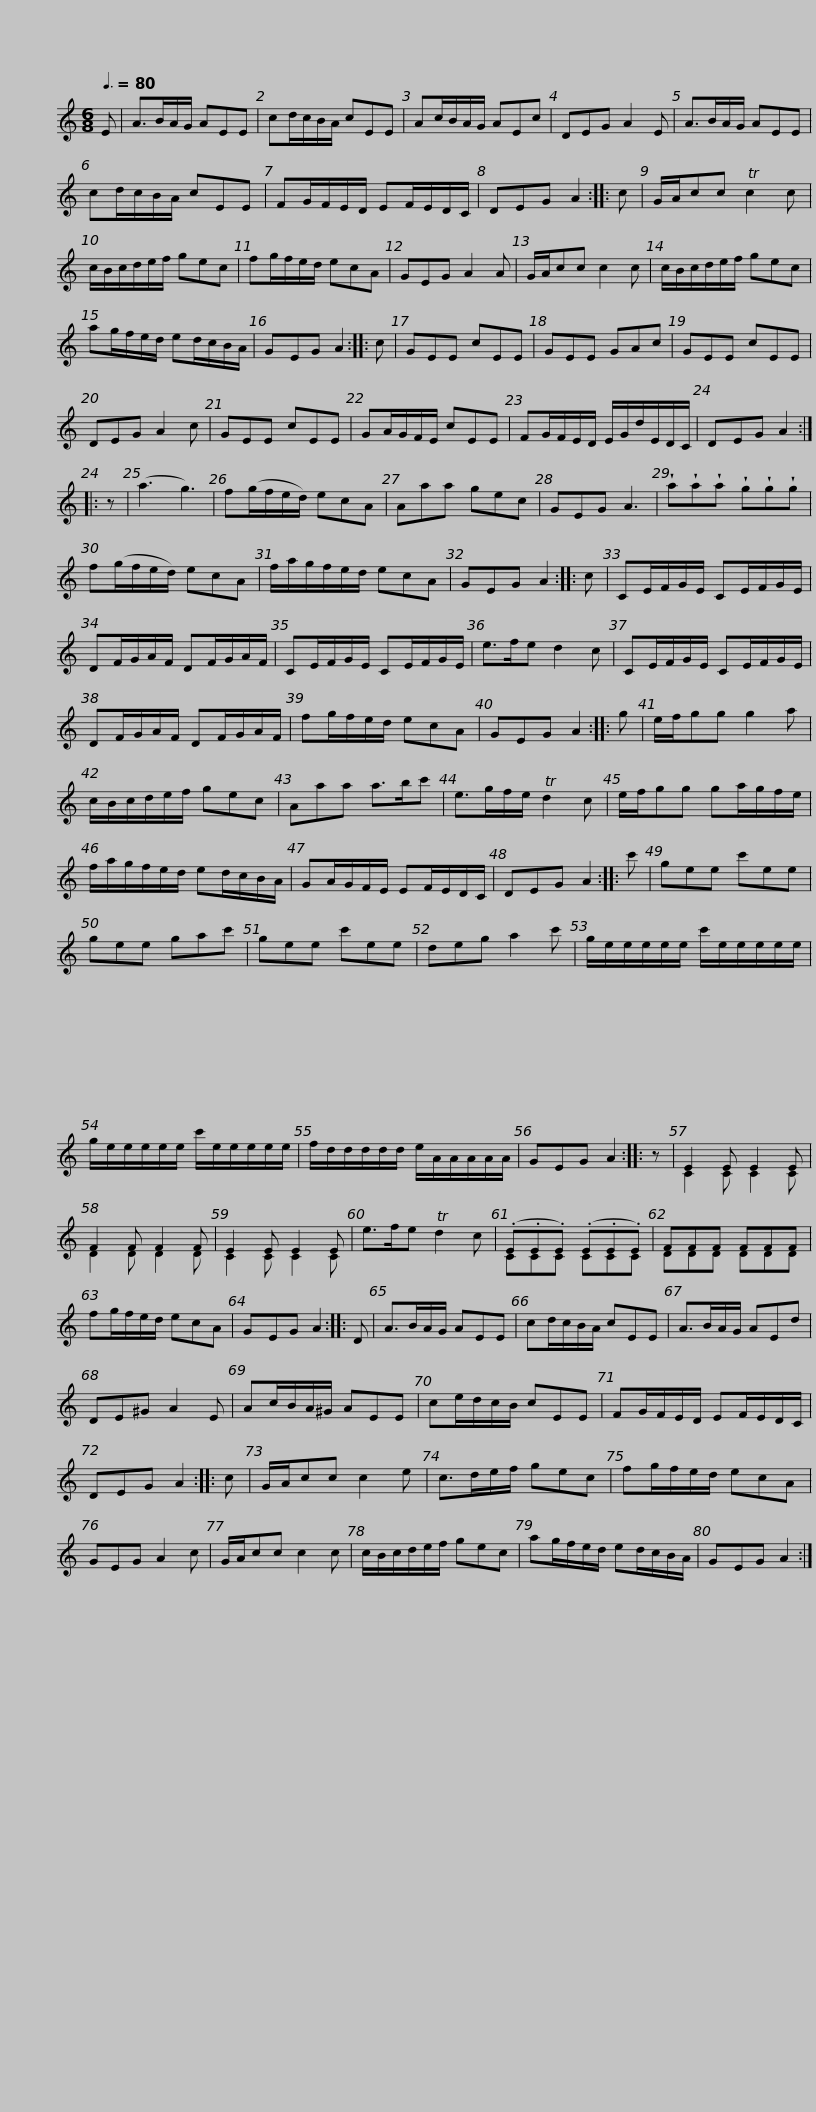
X:1
%%score ( 1 2 )
L:1/8
Q:3/8=80
M:6/8
I:linebreak $
K:C
V:1 treble
V:2 treble
V:1
 E | A>BA/G/ AEE | cd/c/B/A/ cEE | Ac/B/A/G/ AEc | DEG A2 E | %5
 A>BA/G/ AEE | cd/c/B/A/ cEE |$ FG/F/E/D/ EF/E/D/C/ | DEG A2 :: c | %10
 G/A/cc Tc2 c | c/B/c/d/e/f/ gec | fg/f/e/d/ ecA | GEG A2 A |$ G/A/cc c2 c | %15
 c/B/c/d/e/f/ gec | ag/f/e/d/ ed/c/B/A/ | GEG A2 :: c | GEE cEE | %20
 GEE GAc |$ GEE cEE | DEG A2 c | GEE cEE | GA/G/F/E/ cEE | %25
 FG/F/E/D/ E/G/d/E/D/C/ | DEG A2 :: z | (a3 g3) |$ f(g/f/e/d/) ecA | %30
 Aaa gec | GEG A3 | !wedge!a!wedge!a!wedge!a !wedge!g!wedge!g!wedge!g | f(g/f/e/d/) ecA | f/a/g/f/e/d/ ecA | %35
 GEG A2 ::$ c | CE/F/G/E/ CE/F/G/E/ | DF/G/A/F/ DF/G/A/F/ | CE/F/G/E/ CE/F/G/E/ | %40
 e>fe d2 c | CE/F/G/E/ CE/F/G/E/ |$ DF/G/A/F/ DF/G/A/F/ | fg/f/e/d/ ecA | GEG A2 :: %45
 g | e/f/gg g2 a | c/B/c/d/e/f/ gec | Aaa a>bc' |$ e>gf/e/ Td2 c | %50
 e/f/gg ga/g/f/e/ | f/a/g/f/e/d/ ed/c/B/A/ | GA/G/F/E/ EF/E/D/C/ | DEG A2 :: c' |$ %55
 gee c'ee | gee gac' | gee c'ee | deg a2 c' | g/e/e/e/e/e/ c'/e/e/e/e/e/ | %60
 g/e/e/e/e/e/ c'/e/e/e/e/e/ |$ f/d/d/d/d/d/ e/A/A/A/A/A/ | GEG A2 :: z | E2 E E2 E | %65
 F2 F F2 F | E2 E E2 E | e>fe Td2 c |$ (.E.E.E) (.E.E.E) | FFF FFF | %70
 fg/f/e/d/ ecA | GEG A2 :: D | A>BA/G/ AEE | cd/c/B/A/ cEE |$ %75
 A>BA/G/ AEd | DE^G A2 E | Ac/B/A/^G/ AEE | ce/d/c/B/ cEE | FG/F/E/D/ EF/E/D/C/ | %80
 DEG A2 :: c |$ G/A/cc c2 e | c>de/f/ gec | fg/f/e/d/ ecA | %85
 GEG A2 c | G/A/cc c2 c | c/B/c/d/e/f/ gec |$ ag/f/e/d/ ed/c/B/A/ | GEG A2 :| %90
V:2
 x | x6 | x6 | x6 | x6 | %5
 x6 | x6 |$ x6 | x5 :: x | %10
 x6 | x6 | x6 | x6 |$ x6 | %15
 x6 | x6 | x5 :: x | x6 | %20
 x6 |$ x6 | x6 | x6 | x6 | %25
 x6 | x5 :: x | x6 |$ x6 | %30
 x6 | x6 | x6 | x6 | x6 | %35
 x5 ::$ x | x6 | x6 | x6 | %40
 x6 | x6 |$ x6 | x6 | x5 :: %45
 x | x6 | x6 | x6 |$ x6 | %50
 x6 | x6 | x6 | x5 :: x |$ %55
 x6 | x6 | x6 | x6 | x6 | %60
 x6 |$ x6 | x5 :: x | C2 C C2 C | %65
 D2 D D2 D | C2 C C2 C | x6 |$ CCC CCC | DDD DDD | %70
 x6 | x5 :: x | x6 | x6 |$ %75
 x6 | x6 | x6 | x6 | x6 | %80
 x5 :: x |$ x6 | x6 | x6 | %85
 x6 | x6 | x6 |$ x6 | x5 :| %90
